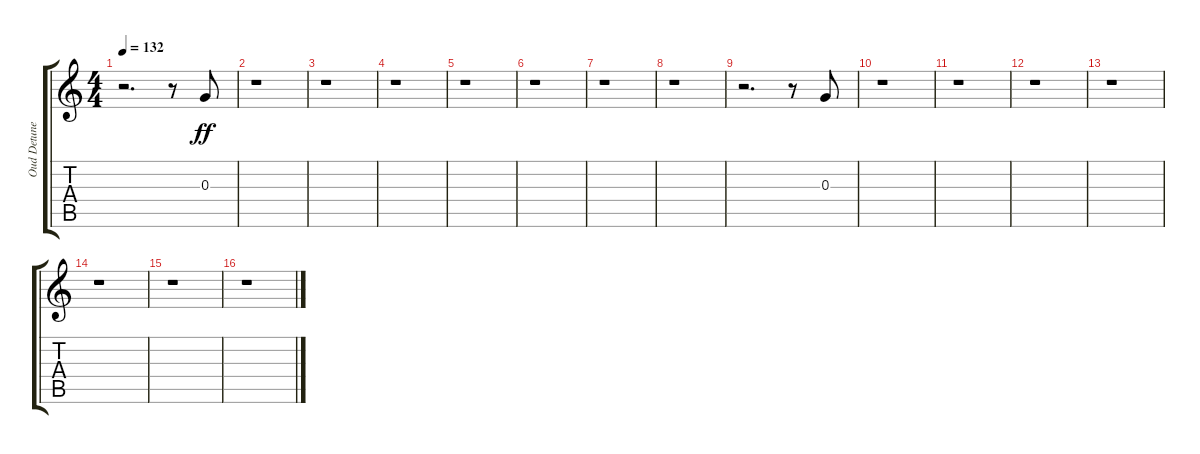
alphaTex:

\track ("Oud Detune" "Oud Detune") {instrument banjo}
\staff {score tabs}
\tuning (E4 B3 G3 D3 A2 E2) {hide}
\displaytranspose 12
\ts (4 4)
\tempo 132
\clef g2
\ks c
r.2{d dy ff} r.8 0.3.8 |
r.1 |
r.1 |
r.1 |
r.1 |
r.1 |
r.1 |
r.1 |
r.2{d} r.8 0.3.8 |
r.1 |
r.1 |
r.1 |
r.1 |
r.1 |
r.1 |
r.1
